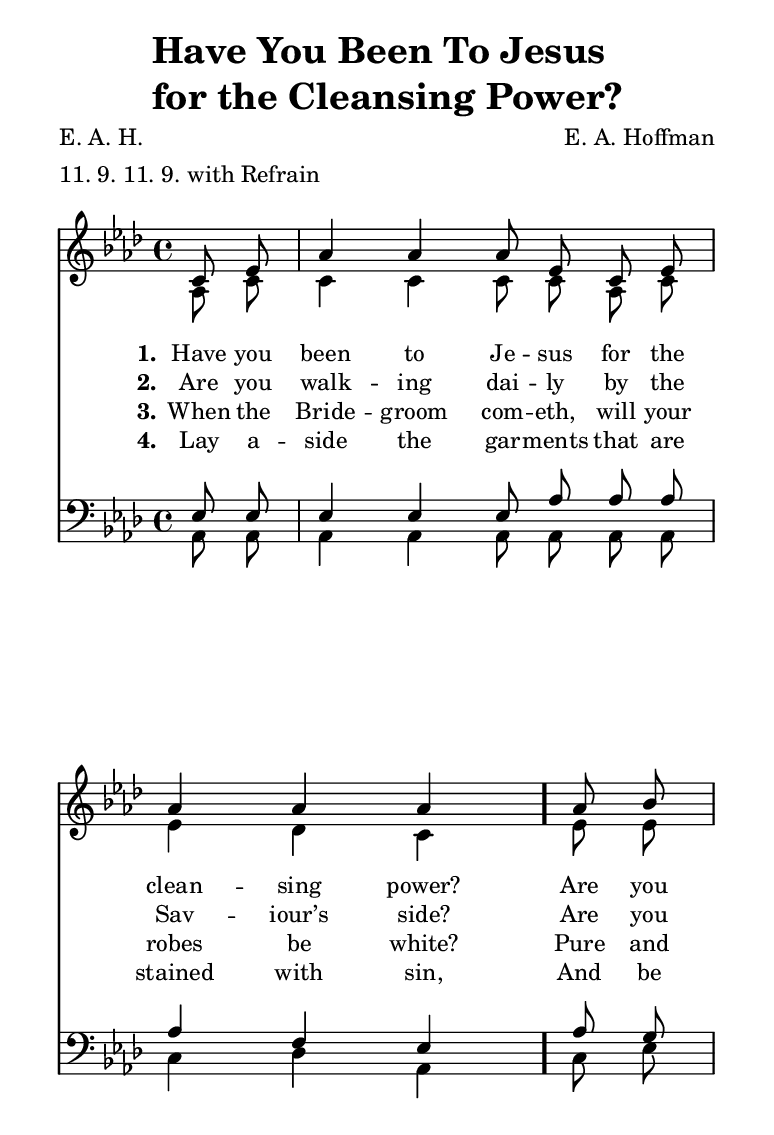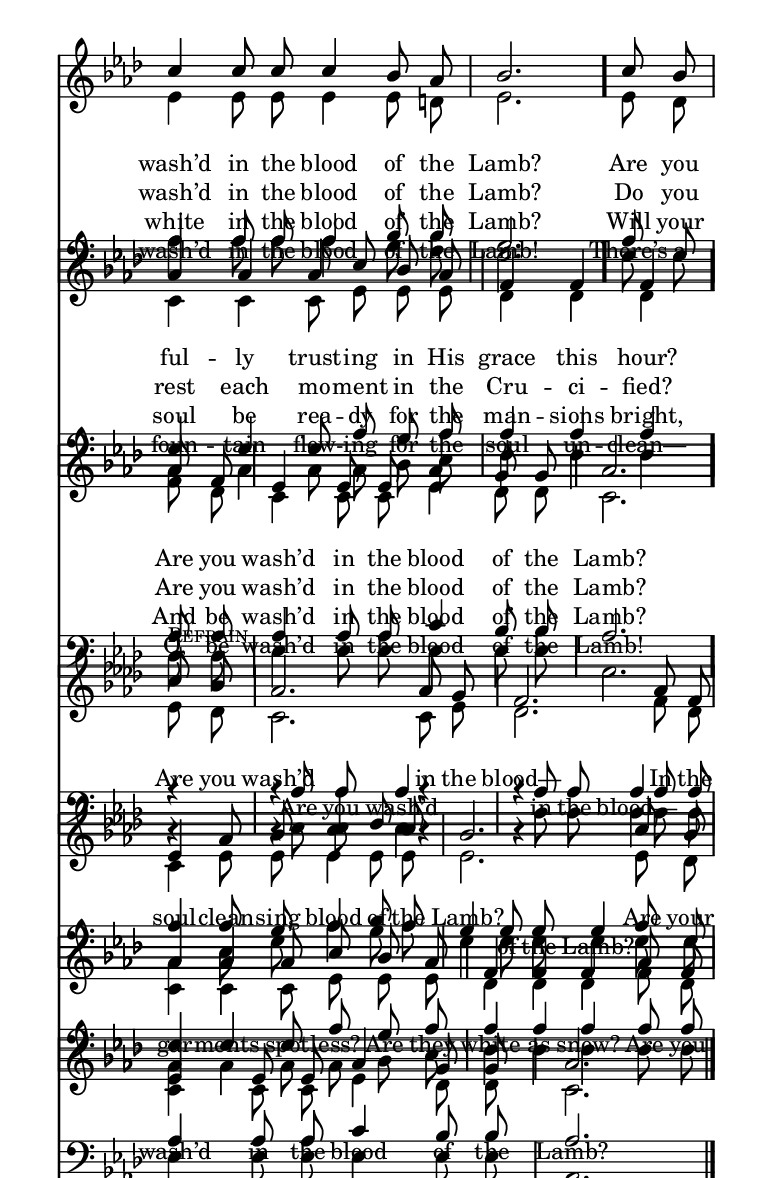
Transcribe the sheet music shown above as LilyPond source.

\include "common/global.ily"
\paper {
  \include "common/paper.ily"
  %ragged-bottom = ##t
  ragged-last-bottom = ##t
  systems-per-page = ##f
  page-count = 2
}

\header{
  hymnnumber = "90"
  title = \markup \column { "Have You Been To Jesus" "for the Cleansing Power?" \vspace #0.4 }
  tunename = ""
  meter = "11. 9. 11. 9. with Refrain"
  poet = "E. A. H."
  composer = "E. A. Hoffman"
  %copyright = ""
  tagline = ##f
}

% for fermata in MIDI
ta = { \tempo 4=80 }
tb = { \tempo 4=40 }

patternAA = { c8 c8 | c4 c4 c8 c8 c8 c8 | c4 c4 c4 }

patternBA = { c8 c8 | c4 c8 c8 c4 c8 c8 | c2. }
patternBB = { c8 c8 | c4 c8 c8 c4 c8 c8 | c4 c8 c8 c4 }

patternCA = { c8 c8 | c2. c8 c8 | c2. }
patternCB = { c4 | c4 c8 c8 c4 c4 | c4 c8 c8 c4 }

global = {
  \include "common/overrides.ily"
  \override Staff.TimeSignature.style = #'()
  \time 4/4
  \override Score.MetronomeMark.transparent = ##t % hide all fermata changes too
  \ta
  \key aes \major
  \partial 4
  \autoBeamOff
}

notesSoprano = {
\global
\relative c' {

  \changePitch \patternAA { c ees | aes aes aes ees c ees | aes aes aes }
  \changePitch \patternBA { aes bes | c c c c bes aes | bes }
  \changePitch \patternAA { c bes | aes aes aes c bes aes | f f f }
  \changePitch \patternBA { aes f | ees ees ees aes g g | aes }

  << s^\markup { \small \caps "Refrain" }
  \changePitch \patternCA { c bes | aes aes g | f } >>
  \changePitch \patternBA { aes f | ees aes bes c des c | bes }
  \changePitch \patternAA { c bes | aes aes aes c bes aes | f f f }
  \changePitch \patternBA { aes f | ees ees ees aes g g | aes }

  \bar "|."

}
}

notesAlto = {
\global
\relative e {

  \changePitch \patternAA { aes c | c c c c aes c | ees des c }
  \changePitch \patternBA { ees ees | ees ees ees ees ees d | ees }
  \changePitch \patternAA { ees des | c c c ees ees ees | des des des }
  \changePitch \patternBA { f des | c c c ees des des | c }

  \changePitch \patternCA { ees des | c c ees | des }
  \changePitch \patternBA { f des c ees ees ees ees ees | ees }
  \changePitch \patternAA { ees des | c c c ees ees ees | des des des }
  \changePitch \patternBA { f des | c c c ees des des | c }

}
}

notesTenor = {
\global
\relative a {

  \changePitch \patternAA { ees ees | ees ees ees aes aes aes | aes f ees }
  \changePitch \patternBA { aes g | aes aes aes aes bes bes | g }
  \changePitch \patternAA { aes ees | ees ees ees aes g aes | aes aes aes }
  \changePitch \patternBA { aes aes | aes aes aes c bes bes | aes }

  \changePitch \patternCB { r | r aes aes aes r | r aes aes aes }
  \changePitch \patternBB { aes aes | aes aes g aes bes aes | g g g g }
  \changePitch \patternAA { aes ees | ees ees ees aes g aes | aes aes aes }
  \changePitch \patternBA { aes aes | aes aes aes c bes bes | aes }

}
}

notesBass = {
\global
\relative f, {

  \changePitch \patternAA { aes aes | aes aes aes aes aes aes | c des aes }
  \changePitch \patternBA { c ees | aes aes aes aes g f | ees }
  \changePitch \patternAA { ees ees | aes, aes aes aes bes c | des des des }
  \changePitch \patternBA { des des | ees ees ees ees ees ees | aes, }

  \changePitch \patternCB { r | r aes aes aes r | r des des des }
  \changePitch \patternBB { des des aes c ees aes g aes  | ees ees ees ees }
  \changePitch \patternAA { ees ees | aes, aes aes aes bes c | des des des }
  \changePitch \patternBA { des des | ees ees ees ees ees ees | aes, }

}
}

Refrain = \lyricmode {

Are you wash’d in the blood—
In the soul -- clean -- sing blood of the Lamb?
Are your gar -- ments spot -- less? Are they white as snow?
Are you wash’d in the blood of the Lamb?

}

wordsA = \lyricmode {
\set stanza = "1."

Have you been to Je -- sus for the clean -- sing power? \bar "."
Are you wash’d in the blood of the Lamb? \bar "."
Are you ful -- ly trust -- ing in His grace this hour? \bar "."
Are you wash’d in the blood of the Lamb? \bar "." \break

}

wordsB = \lyricmode {
\set stanza = "2."

Are you walk -- ing dai -- ly by the Sav -- iour’s side?
Are you wash’d in the blood of the Lamb?
Do you rest each mo -- ment in the Cru -- ci -- fied?
Are you wash’d in the blood of the Lamb?

\Refrain

}

wordsC = \lyricmode {
\set stanza = "3."

When the Bride -- groom com -- eth, will your robes be white?
Pure and white in the blood of the Lamb?
Will your soul be rea -- dy for the man -- sions bright,
And be wash’d in the blood of the Lamb?

}

wordsD = \lyricmode {
\set stanza = "4."

Lay a -- side the gar -- ments that are stained with sin,
And be wash’d in the blood of the Lamb!
There’s a foun -- tain flow -- ing for the soul un -- clean—
O, be wash’d in the blood of the Lamb!

}

underWords = \lyricmode {

{ \repeat unfold 40 { \skip 4 } }
Are you wash’d in the blood—
{ \repeat unfold 9 { \skip 4 } }
of the Lamb?

}

\score {
  \context ChoirStaff <<
    \context Staff = upper <<
      \set ChoirStaff.systemStartDelimiter = #'SystemStartBar
      \context Voice  = sopranos { \voiceOne << \notesSoprano >> }
      \context Voice  = altos { \voiceTwo << \notesAlto >> }
      \context Lyrics = one   \lyricsto sopranos \wordsA
      \context Lyrics = two   \lyricsto sopranos \wordsB
      \context Lyrics = three \lyricsto sopranos \wordsC
      \context Lyrics = four  \lyricsto sopranos \wordsD
    >>
    \context Staff = men <<
      \clef bass
      \context Voice  = tenors { \voiceOne << \notesTenor >> }
      \context Voice  = basses { \voiceTwo << \notesBass >> }
    >>
		\new Lyrics \with { alignAboveContext = men } \lyricsto tenors \underWords
  >>
  \layout {
    \include "common/layout.ily"
  }
  \midi{
    \include "common/midi.ily"
  }
}

\version "2.18.0"  % necessary for upgrading to future LilyPond versions.

% vi:set et ts=2 sw=2 ai nocindent syntax=lilypond
